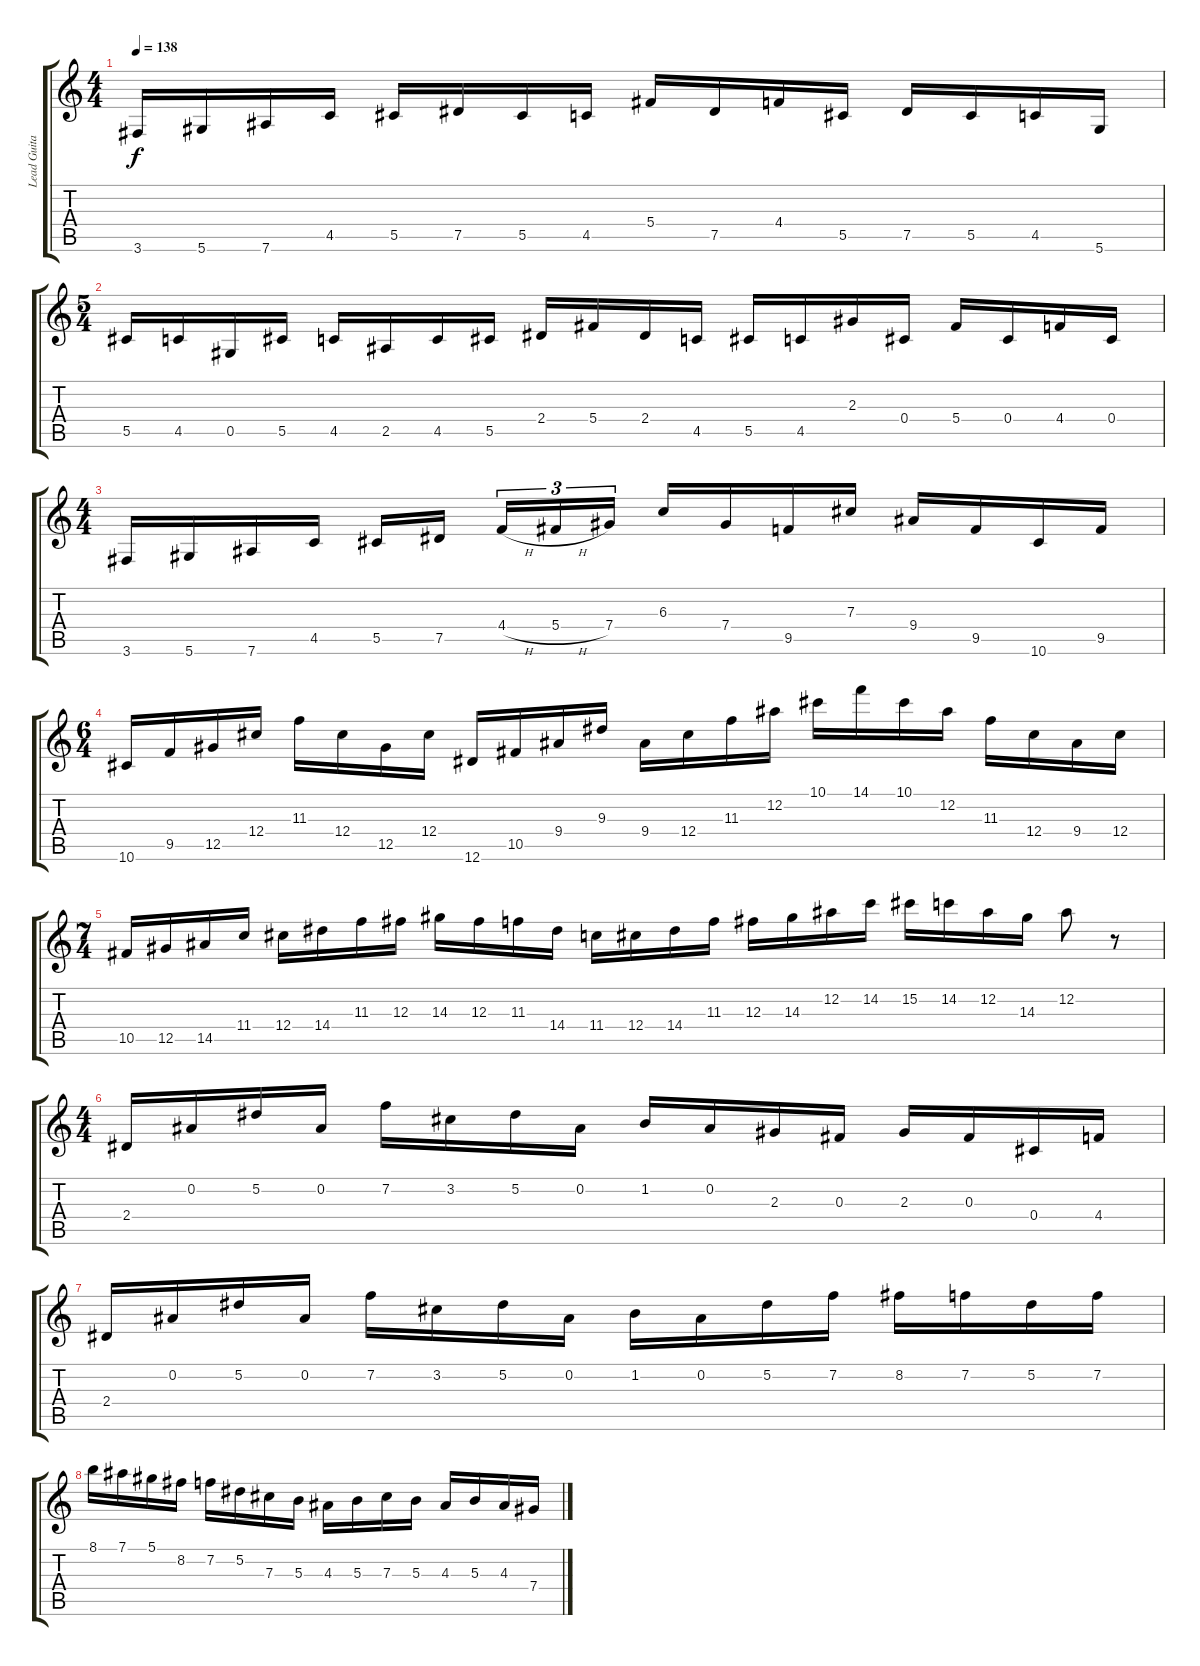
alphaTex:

\track ("Lead Guitar" "Lead Guita") {instrument distortionguitar}
\staff {score tabs}
\tuning (Eb4 Bb3 Gb3 Db3 Ab2 Eb2) {hide}
\ts (4 4)
\tempo 138
\clef g2
\ks c
3.6.16{dy f} 5.6.16 7.6.16 4.5.16 5.5.16 7.5.16 5.5.16 4.5.16 5.4.16 7.5.16 4.4.16 5.5.16 7.5.16 5.5.16 4.5.16 5.6.16 |
\ts (5 4)
5.5.16 4.5.16 0.5.16 5.5.16 4.5.16 2.5.16 4.5.16 5.5.16 2.4.16 5.4.16 2.4.16 4.5.16 5.5.16 4.5.16 2.3.16 0.4.16 5.4.16 0.4.16 4.4.16 0.4.16 |
\ts (4 4)
3.6.16 5.6.16 7.6.16 4.5.16 5.5.16 7.5.16{beam splitsecondary} 4.4{h}.16{tu (3 2)} 5.4{h}.16{tu (3 2)} 7.4.16{tu (3 2)} 6.3.16 7.4.16 9.5.16 7.3.16 9.4.16 9.5.16 10.6.16 9.5.16 |
\ts (6 4)
10.6.16 9.5.16 12.5.16 12.4.16 11.3.16 12.4.16 12.5.16 12.4.16 12.6.16 10.5.16 9.4.16 9.3.16 9.4.16 12.4.16 11.3.16 12.2.16 10.1.16 14.1.16 10.1.16 12.2.16 11.3.16 12.4.16 9.4.16 12.4.16 |
\ts (7 4)
10.5.16 12.5.16 14.5.16 11.4.16 12.4.16 14.4.16 11.3.16 12.3.16 14.3.16 12.3.16 11.3.16 14.4.16 11.4.16 12.4.16 14.4.16 11.3.16 12.3.16 14.3.16 12.2.16 14.2.16 15.2.16 14.2.16 12.2.16 14.3.16 12.2.8 r.8 |
\ts (4 4)
2.4.16 0.2.16 5.2.16 0.2.16 7.2.16 3.2.16 5.2.16 0.2.16 1.2.16 0.2.16 2.3.16 0.3.16 2.3.16 0.3.16 0.4.16 4.4.16 |
2.4.16 0.2.16 5.2.16 0.2.16 7.2.16 3.2.16 5.2.16 0.2.16 1.2.16 0.2.16 5.2.16 7.2.16 8.2.16 7.2.16 5.2.16 7.2.16 |
8.1.16 7.1.16 5.1.16 8.2.16 7.2.16 5.2.16 7.3.16 5.3.16 4.3.16 5.3.16 7.3.16 5.3.16 4.3.16 5.3.16 4.3.16 7.4.16
